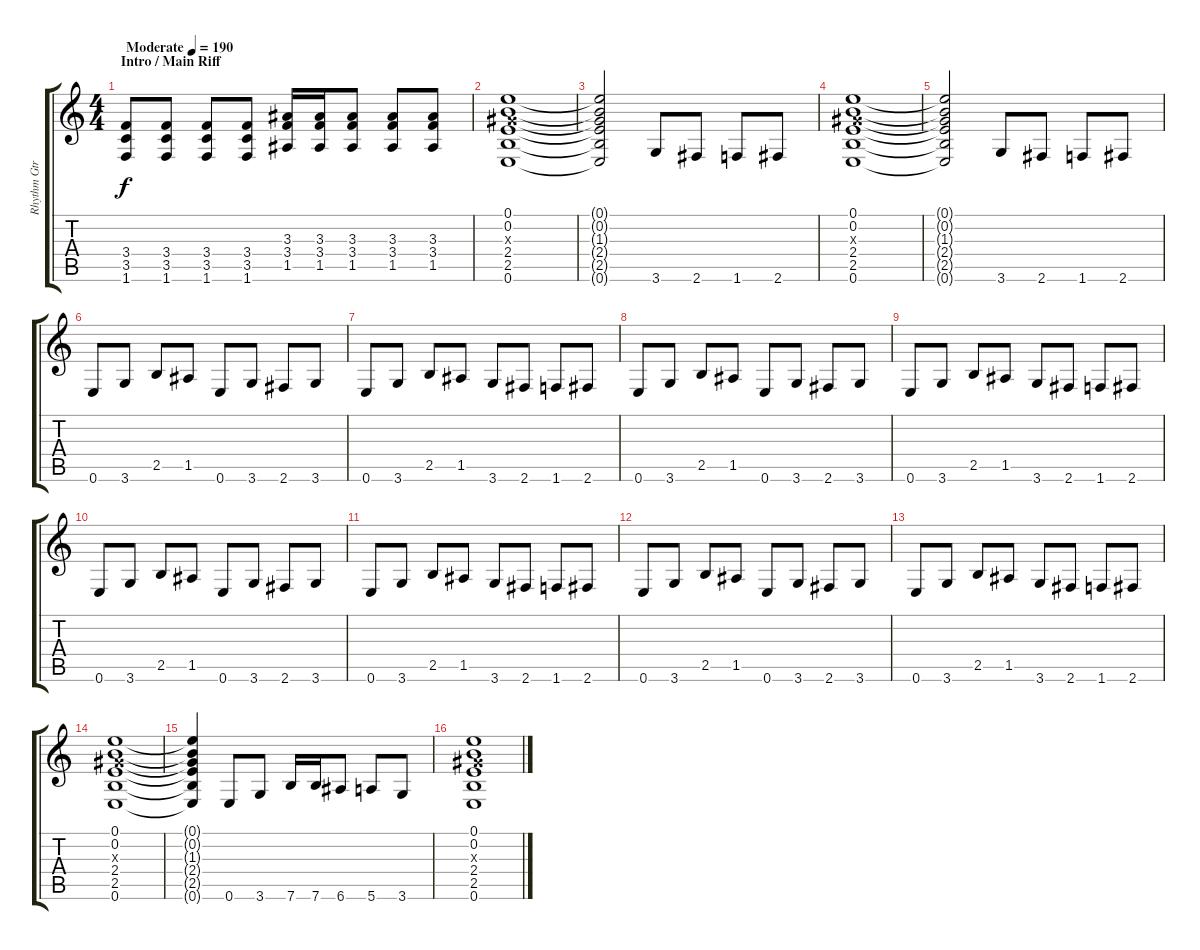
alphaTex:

\track ("Rhythm Gtr. I" "Rhythm Gtr") {instrument overdrivenguitar}
\staff {score tabs}
\tuning (E4 B3 G3 D3 A2 E2) {hide}
\ts (4 4)
\section ("" "Intro / Main Riff")
\tempo (190 "Moderate")
\clef g2
\ks c
(3.4 3.5 1.6).8{dy f instrument overdrivenguitar} (3.4 3.5 1.6).8 (3.4 3.5 1.6).8 (3.4 3.5 1.6).8 (3.3 3.4 1.5).16 (3.3 3.4 1.5).16 (3.3 3.4 1.5).8 (3.3 3.4 1.5).8 (3.3 3.4 1.5).8 |
(0.1 0.2 1.3{x} 2.4 2.5 0.6).1 |
(0.1{t} 0.2{t} 1.3{t} 2.4{t} 2.5{t} 0.6{t}).2 3.6.8 2.6.8 1.6.8 2.6.8 |
(0.1 0.2 1.3{x} 2.4 2.5 0.6).1 |
(0.1{t} 0.2{t} 1.3{t} 2.4{t} 2.5{t} 0.6{t}).2 3.6.8 2.6.8 1.6.8 2.6.8 |
0.6.8 3.6.8 2.5.8 1.5.8 0.6.8 3.6.8 2.6.8 3.6.8 |
0.6.8 3.6.8 2.5.8 1.5.8 3.6.8 2.6.8 1.6.8 2.6.8 |
0.6.8 3.6.8 2.5.8 1.5.8 0.6.8 3.6.8 2.6.8 3.6.8 |
0.6.8 3.6.8 2.5.8 1.5.8 3.6.8 2.6.8 1.6.8 2.6.8 |
0.6.8 3.6.8 2.5.8 1.5.8 0.6.8 3.6.8 2.6.8 3.6.8 |
0.6.8 3.6.8 2.5.8 1.5.8 3.6.8 2.6.8 1.6.8 2.6.8 |
0.6.8 3.6.8 2.5.8 1.5.8 0.6.8 3.6.8 2.6.8 3.6.8 |
0.6.8 3.6.8 2.5.8 1.5.8 3.6.8 2.6.8 1.6.8 2.6.8 |
(0.1 0.2 1.3{x} 2.4 2.5 0.6).1 |
(0.1{t} 0.2{t} 1.3{t} 2.4{t} 2.5{t} 0.6{t}).4 0.6.8 3.6.8 7.6.16 7.6.16 6.6.8 5.6.8 3.6.8 |
(0.1 0.2 1.3{x} 2.4 2.5 0.6).1
